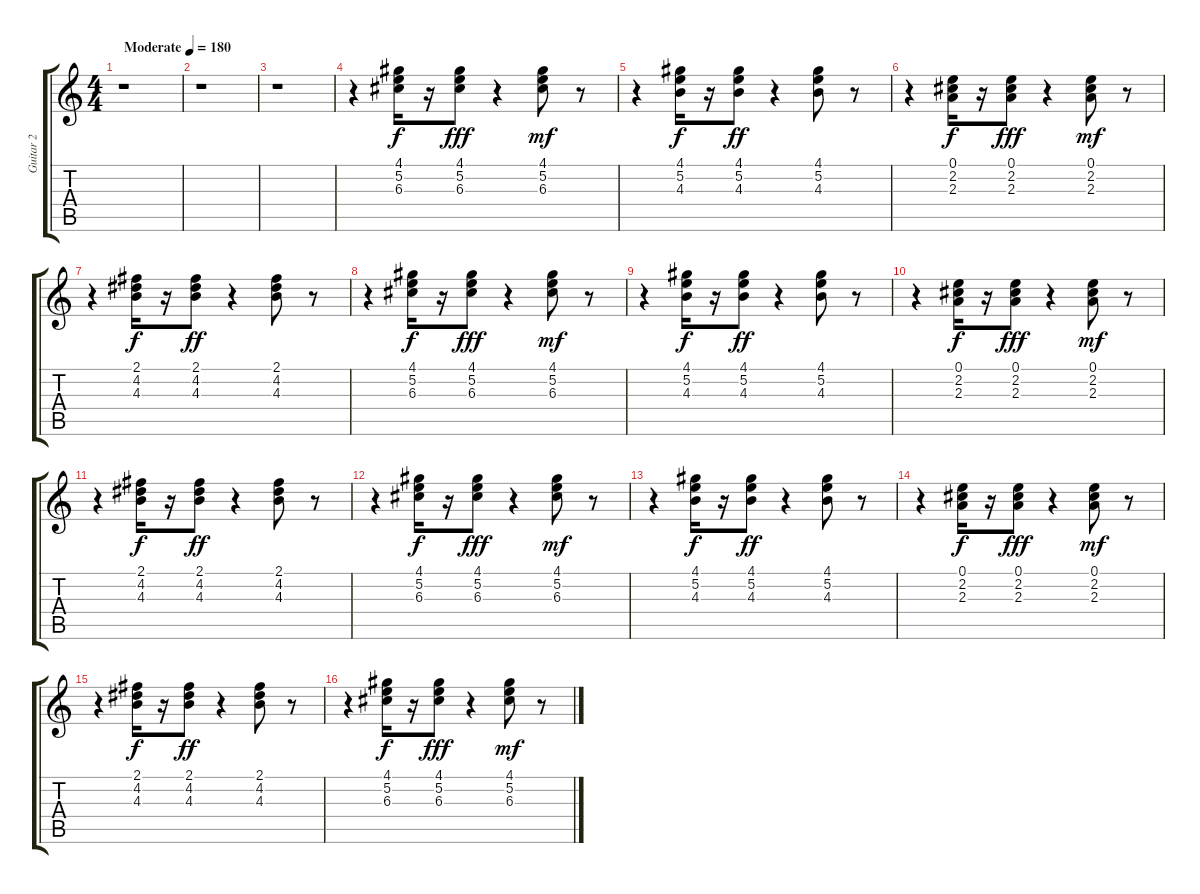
\track ("Guitar 2" "Guitar 2") {instrument electricguitarclean}
\staff {score tabs}
\tuning (E4 B3 G3 D3 A2 E2) {hide}
\ts (4 4)
\tempo (180 "Moderate")
\clef g2
\ks c
r.1{dy f instrument electricguitarclean} |
r.1 |
r.1 |
r.4 (4.1 5.2 6.3).16 r.16 (4.1 5.2 6.3).8{dy fff} r.4 (4.1 5.2 6.3).8{dy mf} r.8 |
r.4 (4.1 5.2 4.3).16{dy f} r.16 (4.1 5.2 4.3).8{dy ff} r.4 (4.1 5.2 4.3).8 r.8 |
r.4 (0.1 2.2 2.3).16{dy f} r.16 (0.1 2.2 2.3).8{dy fff} r.4 (0.1 2.2 2.3).8{dy mf} r.8 |
r.4 (2.1 4.2 4.3).16{dy f} r.16 (2.1 4.2 4.3).8{dy ff} r.4 (2.1 4.2 4.3).8 r.8 |
r.4 (4.1 5.2 6.3).16{dy f} r.16 (4.1 5.2 6.3).8{dy fff} r.4 (4.1 5.2 6.3).8{dy mf} r.8 |
r.4 (4.1 5.2 4.3).16{dy f} r.16 (4.1 5.2 4.3).8{dy ff} r.4 (4.1 5.2 4.3).8 r.8 |
r.4 (0.1 2.2 2.3).16{dy f} r.16 (0.1 2.2 2.3).8{dy fff} r.4 (0.1 2.2 2.3).8{dy mf} r.8 |
r.4 (2.1 4.2 4.3).16{dy f} r.16 (2.1 4.2 4.3).8{dy ff} r.4 (2.1 4.2 4.3).8 r.8 |
r.4 (4.1 5.2 6.3).16{dy f} r.16 (4.1 5.2 6.3).8{dy fff} r.4 (4.1 5.2 6.3).8{dy mf} r.8 |
r.4 (4.1 5.2 4.3).16{dy f} r.16 (4.1 5.2 4.3).8{dy ff} r.4 (4.1 5.2 4.3).8 r.8 |
r.4 (0.1 2.2 2.3).16{dy f} r.16 (0.1 2.2 2.3).8{dy fff} r.4 (0.1 2.2 2.3).8{dy mf} r.8 |
r.4 (2.1 4.2 4.3).16{dy f} r.16 (2.1 4.2 4.3).8{dy ff} r.4 (2.1 4.2 4.3).8 r.8 |
r.4 (4.1 5.2 6.3).16{dy f} r.16 (4.1 5.2 6.3).8{dy fff} r.4 (4.1 5.2 6.3).8{dy mf} r.8
